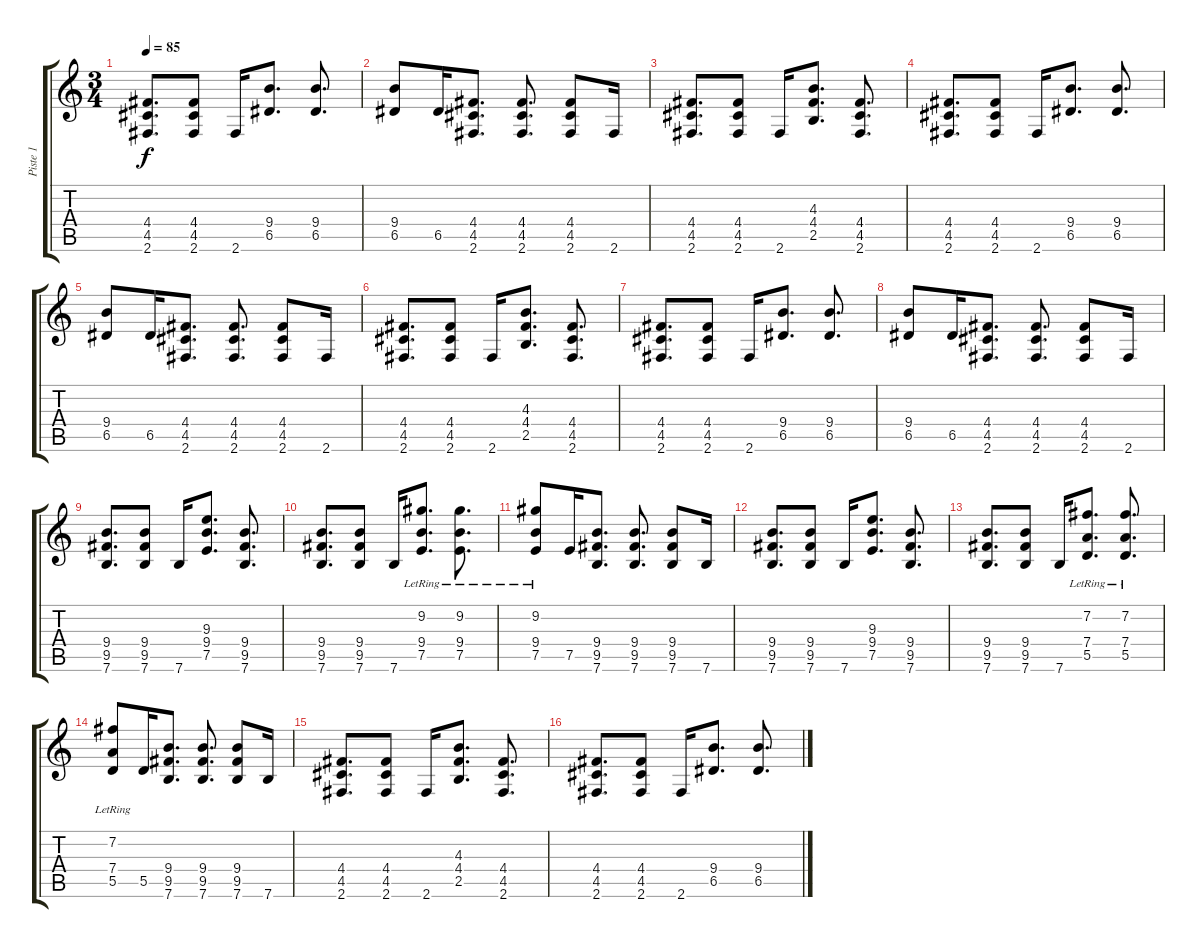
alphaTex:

\track ("Piste 1" "Piste 1") {instrument acousticguitarsteel}
\staff {score tabs}
\tuning (E4 B3 G3 D3 A2 E2) {hide}
\ts (3 4)
\tempo 85
\clef g2
\ks c
(4.4 4.5 2.6).8{d dy f} (4.4 4.5 2.6).8 2.6.16 (9.4 6.5).8{d} (9.4 6.5).8{d} |
(9.4 6.5).8 6.5.16 (4.4 4.5 2.6).8{d} (4.4 4.5 2.6).8{d} (4.4 4.5 2.6).8 2.6.16 |
(4.4 4.5 2.6).8{d} (4.4 4.5 2.6).8 2.6.16 (4.3 4.4 2.5).8{d} (4.4 4.5 2.6).8{d} |
(4.4 4.5 2.6).8{d} (4.4 4.5 2.6).8 2.6.16 (9.4 6.5).8{d} (9.4 6.5).8{d} |
(9.4 6.5).8 6.5.16 (4.4 4.5 2.6).8{d} (4.4 4.5 2.6).8{d} (4.4 4.5 2.6).8 2.6.16 |
(4.4 4.5 2.6).8{d} (4.4 4.5 2.6).8 2.6.16 (4.3 4.4 2.5).8{d} (4.4 4.5 2.6).8{d} |
(4.4 4.5 2.6).8{d} (4.4 4.5 2.6).8 2.6.16 (9.4 6.5).8{d} (9.4 6.5).8{d} |
(9.4 6.5).8 6.5.16 (4.4 4.5 2.6).8{d} (4.4 4.5 2.6).8{d} (4.4 4.5 2.6).8 2.6.16 |
(9.4 9.5 7.6).8{d} (9.4 9.5 7.6).8 7.6.16 (9.3 9.4 7.5).8{d} (9.4 9.5 7.6).8{d} |
(9.4 9.5 7.6).8{d} (9.4 9.5 7.6).8 7.6.16 (9.2{lr} 9.4{lr} 7.5{lr}).8{d} (9.2{lr} 9.4{lr} 7.5{lr}).8{d} |
(9.2{lr} 9.4{lr} 7.5{lr}).8 7.5.16 (9.4 9.5 7.6).8{d} (9.4 9.5 7.6).8{d} (9.4 9.5 7.6).8 7.6.16 |
(9.4 9.5 7.6).8{d} (9.4 9.5 7.6).8 7.6.16 (9.3 9.4 7.5).8{d} (9.4 9.5 7.6).8{d} |
(9.4 9.5 7.6).8{d} (9.4 9.5 7.6).8 7.6.16 (7.2{lr} 7.4{lr} 5.5{lr}).8{d} (7.2{lr} 7.4{lr} 5.5{lr}).8{d} |
(7.2{lr} 7.4{lr} 5.5{lr}).8 5.5.16 (9.4 9.5 7.6).8{d} (9.4 9.5 7.6).8{d} (9.4 9.5 7.6).8 7.6.16 |
(4.4 4.5 2.6).8{d} (4.4 4.5 2.6).8 2.6.16 (4.3 4.4 2.5).8{d} (4.4 4.5 2.6).8{d} |
(4.4 4.5 2.6).8{d} (4.4 4.5 2.6).8 2.6.16 (9.4 6.5).8{d} (9.4 6.5).8{d}
